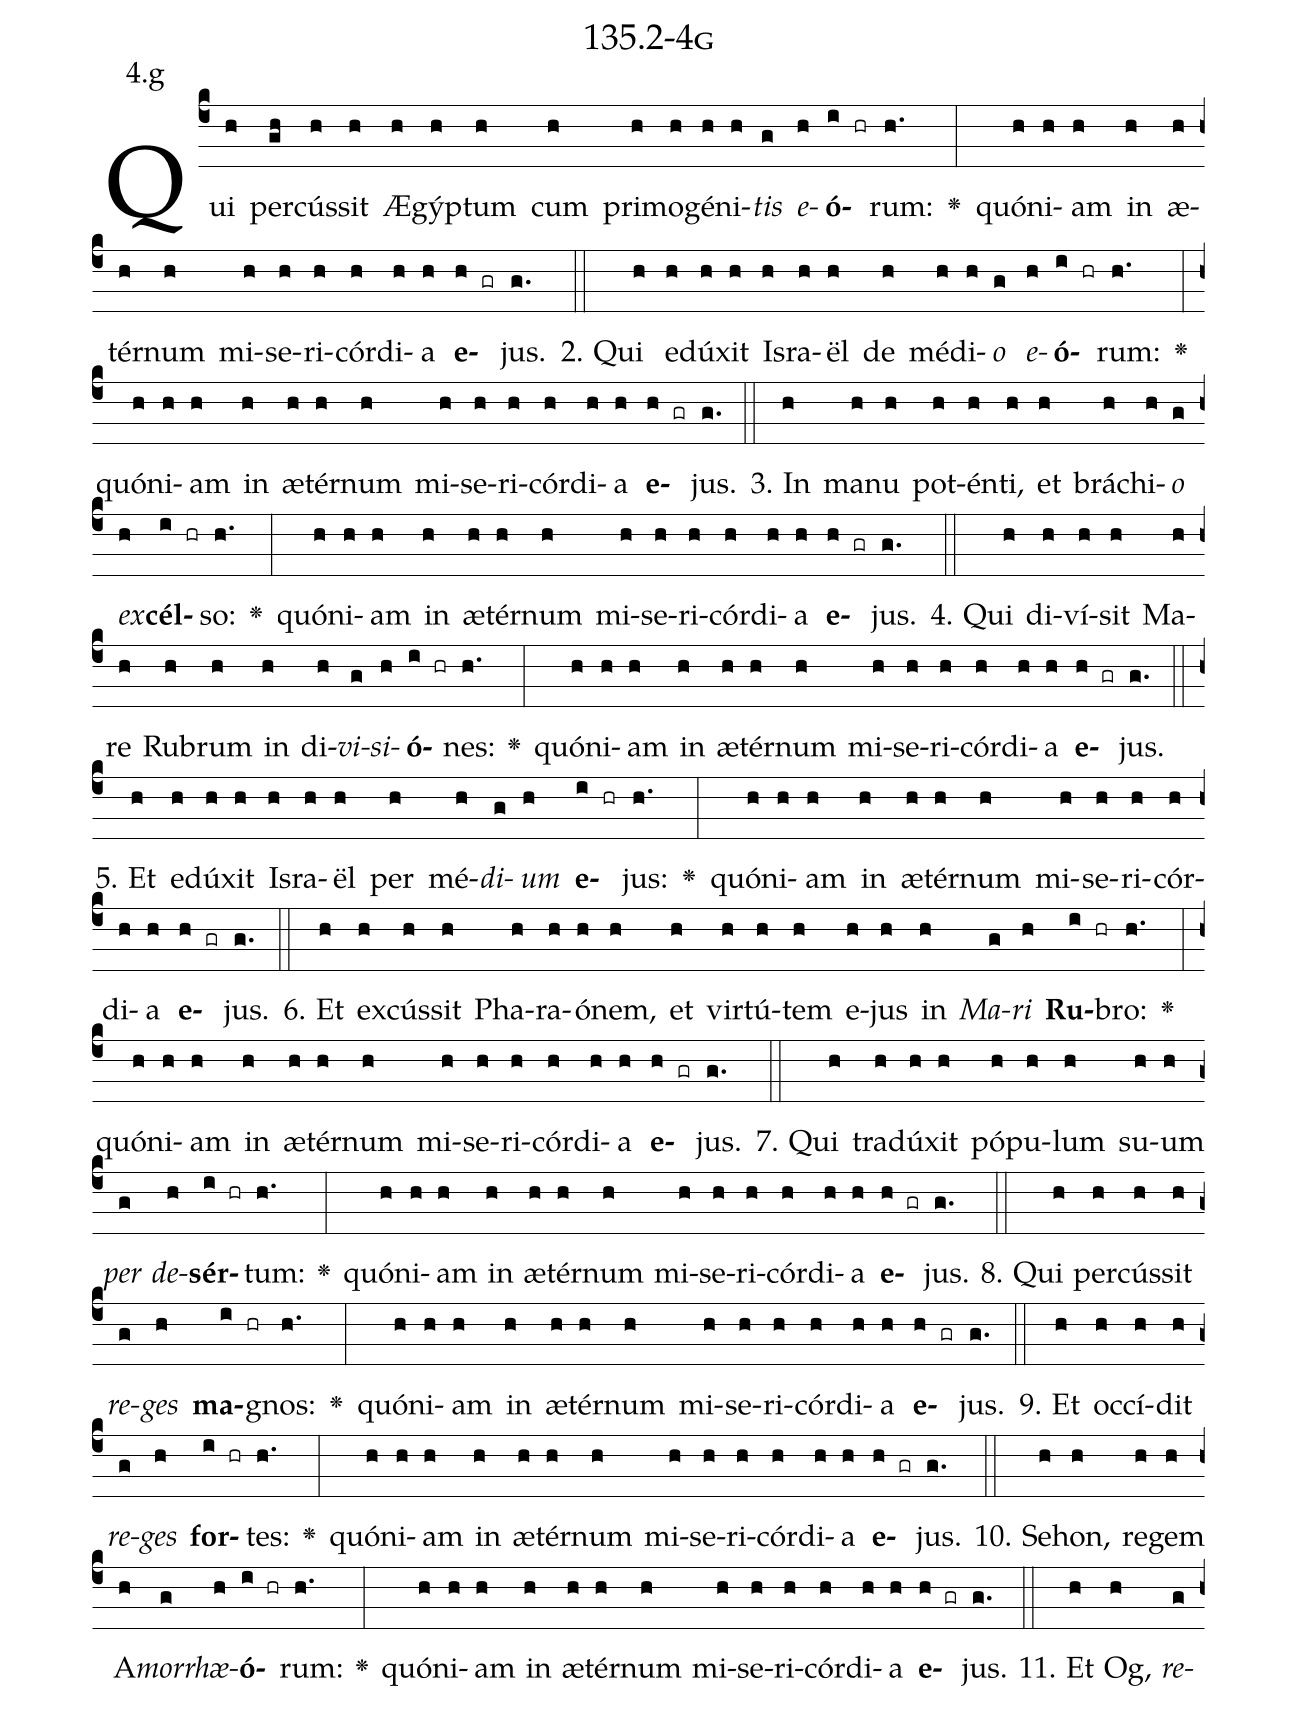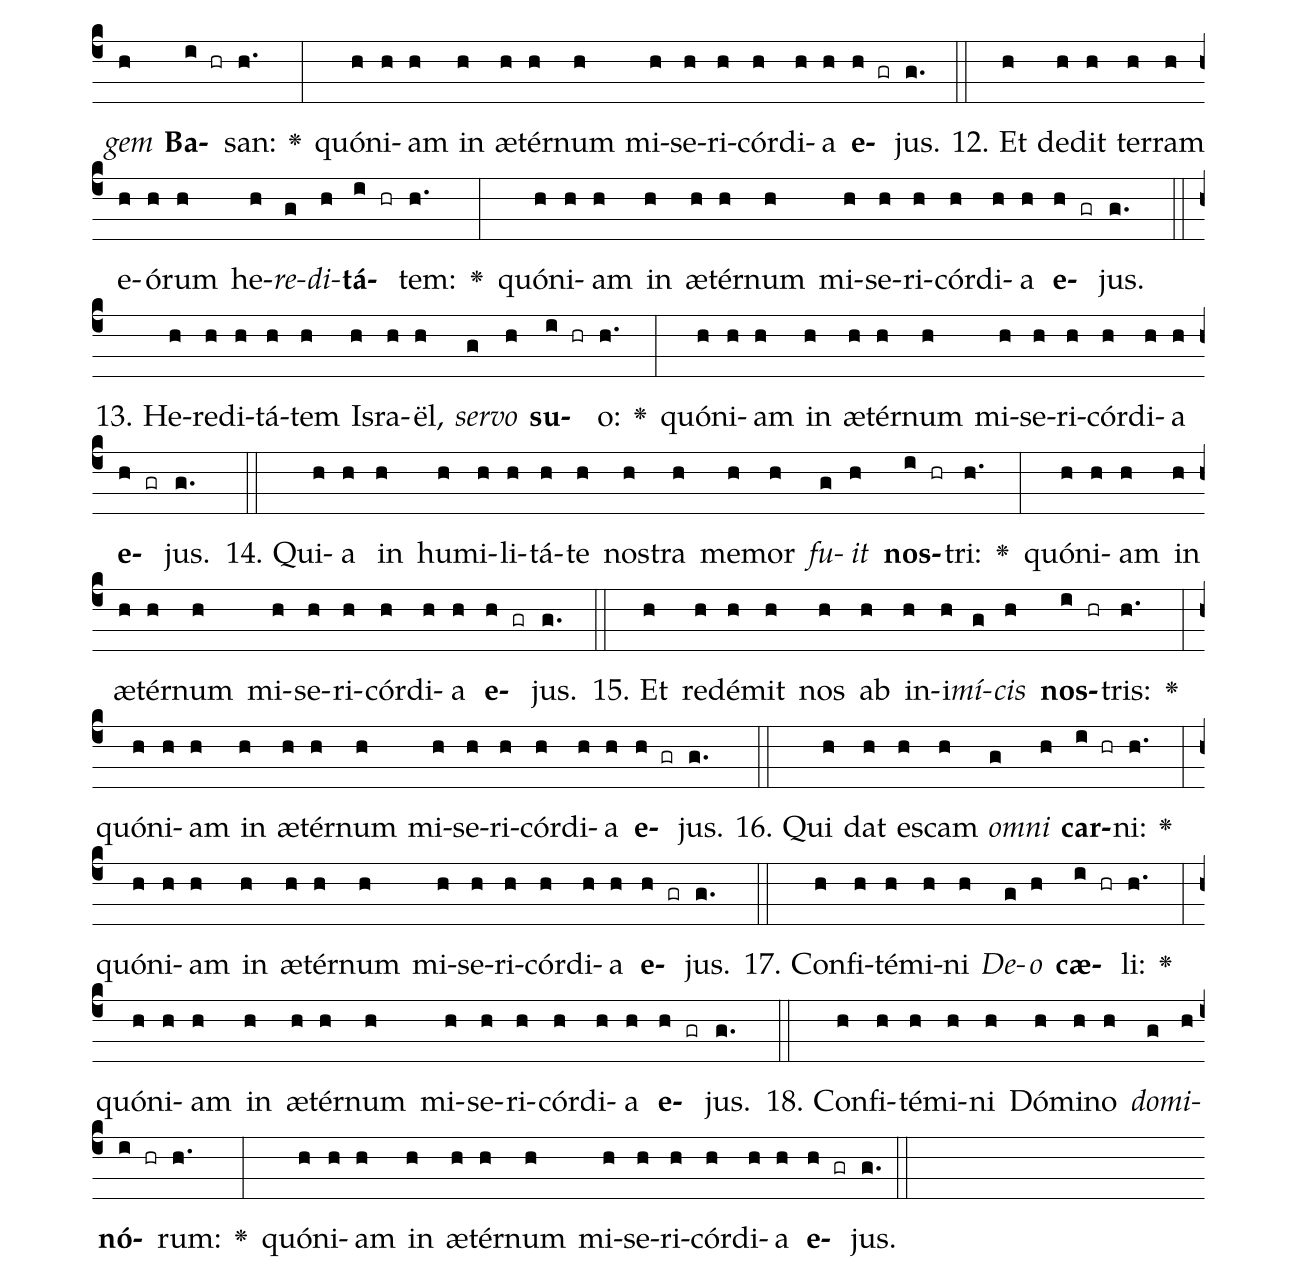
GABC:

name: 135.2-4g;
annotation: 4.g;
%%
(c4)Qui(h) per(gh)cús(h)sit(h) Æ(h)gýp(h)tum(h) cum(h) pri(h)mo(h)gé(h)ni(h)<i>tis</i>(g) <i>e</i>(h)<b>ó</b>(i hr)rum:(h.) <v>\greheightstar</v>(:) quón(h)i(h)am(h) in(h) æ(h)tér(h)num(h) mi(h)se(h)ri(h)cór(h)di(h)a(h) <b>e</b>(h gr)jus.(g.) (::)
2. Qui(h) e(h)dú(h)xit(h) Is(h)ra(h)ël(h) de(h) mé(h)di(h)<i>o</i>(g) <i>e</i>(h)<b>ó</b>(i hr)rum:(h.) <v>\greheightstar</v>(:) quón(h)i(h)am(h) in(h) æ(h)tér(h)num(h) mi(h)se(h)ri(h)cór(h)di(h)a(h) <b>e</b>(h gr)jus.(g.) (::)
3. In(h) ma(h)nu(h) pot(h)én(h)ti,(h) et(h) brá(h)chi(h)<i>o</i>(g) <i>ex</i>(h)<b>cél</b>(i hr)so:(h.) <v>\greheightstar</v>(:) quón(h)i(h)am(h) in(h) æ(h)tér(h)num(h) mi(h)se(h)ri(h)cór(h)di(h)a(h) <b>e</b>(h gr)jus.(g.) (::)
4. Qui(h) di(h)ví(h)sit(h) Ma(h)re(h) Ru(h)brum(h) in(h) di(h)<i>vi</i>(g)<i>si</i>(h)<b>ó</b>(i hr)nes:(h.) <v>\greheightstar</v>(:) quón(h)i(h)am(h) in(h) æ(h)tér(h)num(h) mi(h)se(h)ri(h)cór(h)di(h)a(h) <b>e</b>(h gr)jus.(g.) (::)
5. Et(h) e(h)dú(h)xit(h) Is(h)ra(h)ël(h) per(h) mé(h)<i>di</i>(g)<i>um</i>(h) <b>e</b>(i hr)jus:(h.) <v>\greheightstar</v>(:) quón(h)i(h)am(h) in(h) æ(h)tér(h)num(h) mi(h)se(h)ri(h)cór(h)di(h)a(h) <b>e</b>(h gr)jus.(g.) (::)
6. Et(h) ex(h)cús(h)sit(h) Pha(h)ra(h)ó(h)nem,(h) et(h) vir(h)tú(h)tem(h) e(h)jus(h) in(h) <i>Ma</i>(g)<i>ri</i>(h) <b>Ru</b>(i hr)bro:(h.) <v>\greheightstar</v>(:) quón(h)i(h)am(h) in(h) æ(h)tér(h)num(h) mi(h)se(h)ri(h)cór(h)di(h)a(h) <b>e</b>(h gr)jus.(g.) (::)
7. Qui(h) tra(h)dú(h)xit(h) pó(h)pu(h)lum(h) su(h)um(h) <i>per</i>(g) <i>de</i>(h)<b>sér</b>(i hr)tum:(h.) <v>\greheightstar</v>(:) quón(h)i(h)am(h) in(h) æ(h)tér(h)num(h) mi(h)se(h)ri(h)cór(h)di(h)a(h) <b>e</b>(h gr)jus.(g.) (::)
8. Qui(h) per(h)cús(h)sit(h) <i>re</i>(g)<i>ges</i>(h) <b>ma</b>(i hr)gnos:(h.) <v>\greheightstar</v>(:) quón(h)i(h)am(h) in(h) æ(h)tér(h)num(h) mi(h)se(h)ri(h)cór(h)di(h)a(h) <b>e</b>(h gr)jus.(g.) (::)
9. Et(h) oc(h)cí(h)dit(h) <i>re</i>(g)<i>ges</i>(h) <b>for</b>(i hr)tes:(h.) <v>\greheightstar</v>(:) quón(h)i(h)am(h) in(h) æ(h)tér(h)num(h) mi(h)se(h)ri(h)cór(h)di(h)a(h) <b>e</b>(h gr)jus.(g.) (::)
10. Se(h)hon,(h) re(h)gem(h) A(h)<i>mor</i>(g)<i>rhæ</i>(h)<b>ó</b>(i hr)rum:(h.) <v>\greheightstar</v>(:) quón(h)i(h)am(h) in(h) æ(h)tér(h)num(h) mi(h)se(h)ri(h)cór(h)di(h)a(h) <b>e</b>(h gr)jus.(g.) (::)
11. Et(h) Og,(h) <i>re</i>(g)<i>gem</i>(h) <b>Ba</b>(i hr)san:(h.) <v>\greheightstar</v>(:) quón(h)i(h)am(h) in(h) æ(h)tér(h)num(h) mi(h)se(h)ri(h)cór(h)di(h)a(h) <b>e</b>(h gr)jus.(g.) (::)
12. Et(h) de(h)dit(h) ter(h)ram(h) e(h)ó(h)rum(h) he(h)<i>re</i>(g)<i>di</i>(h)<b>tá</b>(i hr)tem:(h.) <v>\greheightstar</v>(:) quón(h)i(h)am(h) in(h) æ(h)tér(h)num(h) mi(h)se(h)ri(h)cór(h)di(h)a(h) <b>e</b>(h gr)jus.(g.) (::)
13. He(h)re(h)di(h)tá(h)tem(h) Is(h)ra(h)ël,(h) <i>ser</i>(g)<i>vo</i>(h) <b>su</b>(i hr)o:(h.) <v>\greheightstar</v>(:) quón(h)i(h)am(h) in(h) æ(h)tér(h)num(h) mi(h)se(h)ri(h)cór(h)di(h)a(h) <b>e</b>(h gr)jus.(g.) (::)
14. Qui(h)a(h) in(h) hu(h)mi(h)li(h)tá(h)te(h) nos(h)tra(h) me(h)mor(h) <i>fu</i>(g)<i>it</i>(h) <b>nos</b>(i hr)tri:(h.) <v>\greheightstar</v>(:) quón(h)i(h)am(h) in(h) æ(h)tér(h)num(h) mi(h)se(h)ri(h)cór(h)di(h)a(h) <b>e</b>(h gr)jus.(g.) (::)
15. Et(h) red(h)é(h)mit(h) nos(h) ab(h) in(h)i(h)<i>mí</i>(g)<i>cis</i>(h) <b>nos</b>(i hr)tris:(h.) <v>\greheightstar</v>(:) quón(h)i(h)am(h) in(h) æ(h)tér(h)num(h) mi(h)se(h)ri(h)cór(h)di(h)a(h) <b>e</b>(h gr)jus.(g.) (::)
16. Qui(h) dat(h) es(h)cam(h) <i>om</i>(g)<i>ni</i>(h) <b>car</b>(i hr)ni:(h.) <v>\greheightstar</v>(:) quón(h)i(h)am(h) in(h) æ(h)tér(h)num(h) mi(h)se(h)ri(h)cór(h)di(h)a(h) <b>e</b>(h gr)jus.(g.) (::)
17. Con(h)fi(h)té(h)mi(h)ni(h) <i>De</i>(g)<i>o</i>(h) <b>cæ</b>(i hr)li:(h.) <v>\greheightstar</v>(:) quón(h)i(h)am(h) in(h) æ(h)tér(h)num(h) mi(h)se(h)ri(h)cór(h)di(h)a(h) <b>e</b>(h gr)jus.(g.) (::)
18. Con(h)fi(h)té(h)mi(h)ni(h) Dó(h)mi(h)no(h) <i>do</i>(g)<i>mi</i>(h)<b>nó</b>(i hr)rum:(h.) <v>\greheightstar</v>(:) quón(h)i(h)am(h) in(h) æ(h)tér(h)num(h) mi(h)se(h)ri(h)cór(h)di(h)a(h) <b>e</b>(h gr)jus.(g.) (::)
